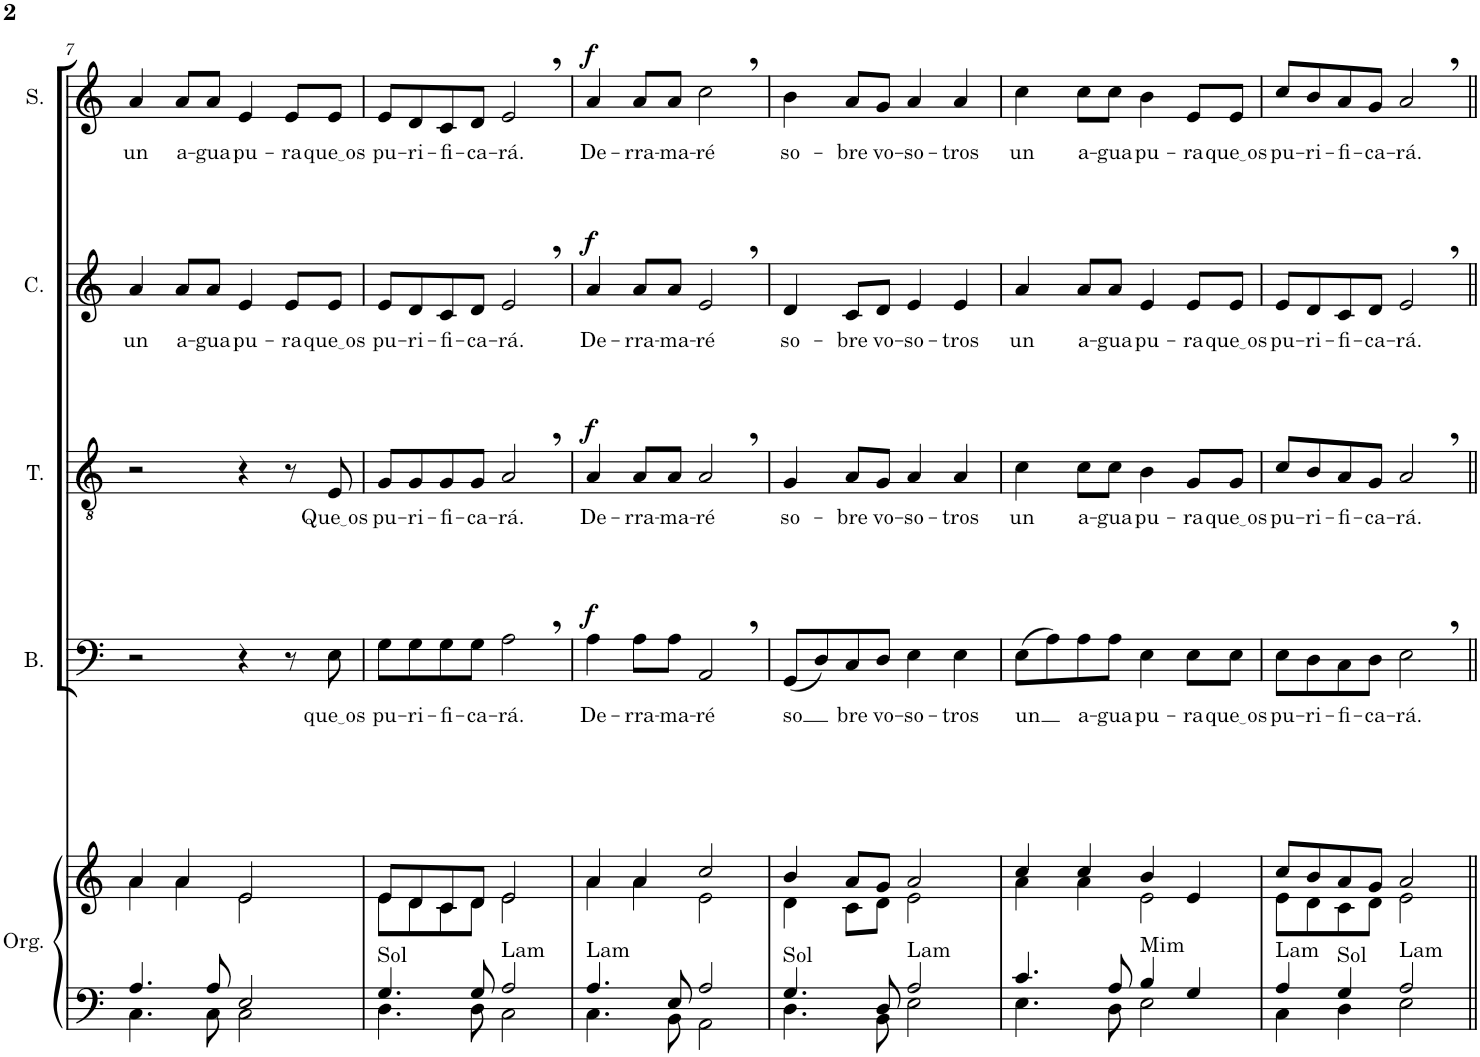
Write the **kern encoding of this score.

**kern	**kern	**harte	**kern	**text	**dynam	**kern	**text	**dynam	**kern	**text	**dynam	**kern	**text	**dynam
*part5	*part5	*part5	*part4	*part4	*part4	*part3	*part3	*part3	*part2	*part2	*part2	*part1	*part1	*part1
*staff6	*staff5	*	*staff4	*staff4	*staff4	*staff3	*staff3	*staff3	*staff2	*staff2	*staff2	*staff1	*staff1	*staff1
*I"Órgano	*	*	*I"Bajo	*	*	*I"Tenor	*	*	*I"Contralto	*	*	*I"Soprano	*	*
*	*	*	*I'B.	*	*	*I'T.	*	*	*I'C.	*	*	*I'S.	*	*
!!LO:PB:g=z
*clefF4	*clefG2	*	*clefF4	*	*	*clefGv2	*	*	*clefG2	*	*	*clefG2	*	*
*k[]	*k[]	*	*k[]	*	*	*k[]	*	*	*k[]	*	*	*k[]	*	*
*M4/4	*M4/4	*	*M4/4	*	*	*M4/4	*	*	*M4/4	*	*	*M4/4	*	*
=7	=7	=7	=7	=7	=7	=7	=7	=7	=7	=7	=7	=7	=7	=7
*^	*^	*	*	*	*	*	*	*	*	*	*	*	*	*
!	!	!	!	!	!	!	!	!	!	!	!	!LO:LY:b	!	!	!LO:LY:b	!
4.A/	4.C\	4a/	4a\	.	2r	.	.	2r	.	.	4a/	un	.	4a/	un	.
!	!	!	!	!	!	!	!	!	!	!	!	!LO:LY:b	!	!	!LO:LY:b	!
.	.	4a/	4a\	.	.	.	.	.	.	.	8a/L	a-	.	8a/L	a-	.
!	!	!	!	!	!	!	!	!	!	!	!	!LO:LY:b	!	!	!LO:LY:b	!
8A/	8C\	.	.	.	.	.	.	.	.	.	8a/J	-gua	.	8a/J	-gua	.
!	!	!	!	!	!	!	!	!	!	!	!	!LO:LY:b	!	!	!LO:LY:b	!
2E/	2C\	2e/	2e\	.	4r	.	.	4r	.	.	4e/	pu-	.	4e/	pu-	.
!	!	!	!	!	!	!	!	!	!	!	!	!LO:LY:b	!	!	!LO:LY:b	!
.	.	.	.	.	8r	.	.	8r	.	.	8e/L	-ra	.	8e/L	-ra	.
!	!	!	!	!	!	!LO:LY:b	!	!	!LO:LY:b	!	!	!LO:LY:b	!	!	!LO:LY:b	!
.	.	.	.	.	8E\	que os	.	8E/	Que os	.	8e/J	que os	.	8e/J	que os	.
=8	=8	=8	=8	=8	=8	=8	=8	=8	=8	=8	=8	=8	=8	=8	=8	=8
!	!	!	!	!LO:H:kt=Sol	!	!LO:LY:b	!	!	!LO:LY:b	!	!	!LO:LY:b	!	!	!LO:LY:b	!
4.G/	4.D\	8e/L	8e\L	N	8G\L	pu-	.	8G/L	pu-	.	8e/L	pu-	.	8e/L	pu-	.
!	!	!	!	!	!	!LO:LY:b	!	!	!LO:LY:b	!	!	!LO:LY:b	!	!	!LO:LY:b	!
.	.	8d/	8d\	.	8G\	-ri-	.	8G/	-ri-	.	8d/	-ri-	.	8d/	-ri-	.
!	!	!	!	!	!	!LO:LY:b	!	!	!LO:LY:b	!	!	!LO:LY:b	!	!	!LO:LY:b	!
.	.	8c/	8c\	.	8G\	-fi-	.	8G/	-fi-	.	8c/	-fi-	.	8c/	-fi-	.
!	!	!	!	!	!	!LO:LY:b	!	!	!LO:LY:b	!	!	!LO:LY:b	!	!	!LO:LY:b	!
8G/	8D\	8d/J	8d\J	.	8G\J	-ca-	.	8G/J	-ca-	.	8d/J	-ca-	.	8d/J	-ca-	.
!	!	!	!	!LO:H:kt=Lam	!	!LO:LY:b	!	!	!LO:LY:b	!	!	!LO:LY:b	!	!	!LO:LY:b	!
2A/	2C\	2e/	2e\	N	2A,\	-rá.	.	2A,/	-rá.	.	2e,/	-rá.	.	2e,/	-rá.	.
=9	=9	=9	=9	=9	=9	=9	=9	=9	=9	=9	=9	=9	=9	=9	=9	=9
!	!	!	!	!LO:H:kt=Lam	!	!LO:LY:b	!LO:DY:a	!	!LO:LY:b	!LO:DY:a	!	!LO:LY:b	!LO:DY:a	!	!LO:LY:b	!LO:DY:a
4.A/	4.C\	4a/	4a\	N	4A\	De-	f	4A/	De-	f	4a/	De-	f	4a/	De-	f
!	!	!	!	!	!	!LO:LY:b	!	!	!LO:LY:b	!	!	!LO:LY:b	!	!	!LO:LY:b	!
.	.	4a/	4a\	.	8A\L	-rra-	.	8A/L	-rra-	.	8a/L	-rra-	.	8a/L	-rra-	.
!	!	!	!	!	!	!LO:LY:b	!	!	!LO:LY:b	!	!	!LO:LY:b	!	!	!LO:LY:b	!
8E/	8BB\	.	.	.	8A\J	-ma-	.	8A/J	-ma-	.	8a/J	-ma-	.	8a/J	-ma-	.
!	!	!	!	!	!	!LO:LY:b	!	!	!LO:LY:b	!	!	!LO:LY:b	!	!	!LO:LY:b	!
2A/	2AA\	2cc/	2e\	.	2AA,/	-ré	.	2A,/	-ré	.	2e,/	-ré	.	2cc,\	-ré	.
=10	=10	=10	=10	=10	=10	=10	=10	=10	=10	=10	=10	=10	=10	=10	=10	=10
!	!	!	!	!LO:H:kt=Sol	!	!LO:LY:b	!	!	!LO:LY:b	!	!	!LO:LY:b	!	!	!LO:LY:b	!
4.G/	4.D\	4b/	4d\	N	(8GG/L	so	.	4G/	so-	.	4d/	so-	.	4b\	so-	.
.	.	.	.	.	8D/)	.	.	.	.	.	.	.	.	.	.	.
!	!	!	!	!	!	!LO:LY:b	!	!	!LO:LY:b	!	!	!LO:LY:b	!	!	!LO:LY:b	!
.	.	8a/L	8c\L	.	8C/	bre	.	8A/L	-bre	.	8c/L	-bre	.	8a/L	-bre	.
!	!	!	!	!	!	!LO:LY:b	!	!	!LO:LY:b	!	!	!LO:LY:b	!	!	!LO:LY:b	!
8D/	8BB\	8g/J	8d\J	.	8D/J	vo-	.	8G/J	vo-	.	8d/J	vo-	.	8g/J	vo-	.
!	!	!	!	!LO:H:kt=Lam	!	!LO:LY:b	!	!	!LO:LY:b	!	!	!LO:LY:b	!	!	!LO:LY:b	!
2A/	2E\	2a/	2e\	N	4E\	-so-	.	4A/	-so-	.	4e/	-so-	.	4a/	-so-	.
!	!	!	!	!	!	!LO:LY:b	!	!	!LO:LY:b	!	!	!LO:LY:b	!	!	!LO:LY:b	!
.	.	.	.	.	4E\	-tros	.	4A/	-tros	.	4e/	-tros	.	4a/	-tros	.
=11	=11	=11	=11	=11	=11	=11	=11	=11	=11	=11	=11	=11	=11	=11	=11	=11
!	!	!	!	!	!	!LO:LY:b	!	!	!LO:LY:b	!	!	!LO:LY:b	!	!	!LO:LY:b	!
4.c/	4.E\	4cc/	4a\	.	(8E\L	un	.	4c\	un	.	4a/	un	.	4cc\	un	.
.	.	.	.	.	8A\)	.	.	.	.	.	.	.	.	.	.	.
!	!	!	!	!	!	!LO:LY:b	!	!	!LO:LY:b	!	!	!LO:LY:b	!	!	!LO:LY:b	!
.	.	4cc/	4a\	.	8A\	a-	.	8c\L	a-	.	8a/L	a-	.	8cc\L	a-	.
!	!	!	!	!	!	!LO:LY:b	!	!	!LO:LY:b	!	!	!LO:LY:b	!	!	!LO:LY:b	!
8A/	8D\	.	.	.	8A\J	-gua	.	8c\J	-gua	.	8a/J	-gua	.	8cc\J	-gua	.
!	!	!	!	!LO:H:kt=Mim	!	!LO:LY:b	!	!	!LO:LY:b	!	!	!LO:LY:b	!	!	!LO:LY:b	!
4B/	2E\	4b/	2e\	N	4E\	pu-	.	4B\	pu-	.	4e/	pu-	.	4b\	pu-	.
!	!	!	!	!	!	!LO:LY:b	!	!	!LO:LY:b	!	!	!LO:LY:b	!	!	!LO:LY:b	!
4G/	.	4e/	.	.	8E\L	-ra	.	8G/L	-ra	.	8e/L	-ra	.	8e/L	-ra	.
!	!	!	!	!	!	!LO:LY:b	!	!	!LO:LY:b	!	!	!LO:LY:b	!	!	!LO:LY:b	!
.	.	.	.	.	8E\J	que os	.	8G/J	que os	.	8e/J	que os	.	8e/J	que os	.
=12	=12	=12	=12	=12	=12	=12	=12	=12	=12	=12	=12	=12	=12	=12	=12	=12
!	!	!	!	!LO:H:kt=Lam	!	!LO:LY:b	!	!	!LO:LY:b	!	!	!LO:LY:b	!	!	!LO:LY:b	!
4A/	4C\	8cc/L	8e\L	N	8E\L	pu-	.	8c/L	pu-	.	8e/L	pu-	.	8cc/L	pu-	.
!	!	!	!	!	!	!LO:LY:b	!	!	!LO:LY:b	!	!	!LO:LY:b	!	!	!LO:LY:b	!
.	.	8b/	8d\	.	8D\	-ri-	.	8B/	-ri-	.	8d/	-ri-	.	8b/	-ri-	.
!	!	!	!	!LO:H:kt=Sol	!	!LO:LY:b	!	!	!LO:LY:b	!	!	!LO:LY:b	!	!	!LO:LY:b	!
4G/	4D\	8a/	8c\	N	8C\	-fi-	.	8A/	-fi-	.	8c/	-fi-	.	8a/	-fi-	.
!	!	!	!	!	!	!LO:LY:b	!	!	!LO:LY:b	!	!	!LO:LY:b	!	!	!LO:LY:b	!
.	.	8g/J	8d\J	.	8D\J	-ca-	.	8G/J	-ca-	.	8d/J	-ca-	.	8g/J	-ca-	.
!	!	!	!	!LO:H:kt=Lam	!	!LO:LY:b	!	!	!LO:LY:b	!	!	!LO:LY:b	!	!	!LO:LY:b	!
2A/	2E\	2a/	2e\	N	2E,\	-rá.	.	2A,/	-rá.	.	2e,/	-rá.	.	2a,/	-rá.	.
*v	*v	*	*	*	*	*	*	*	*	*	*	*	*	*	*	*
*	*v	*v	*	*	*	*	*	*	*	*	*	*	*	*	*
=||	=||	=||	=||	=||	=||	=||	=||	=||	=||	=||	=||	=||	=||	=||
*-	*-	*-	*-	*-	*-	*-	*-	*-	*-	*-	*-	*-	*-	*-
